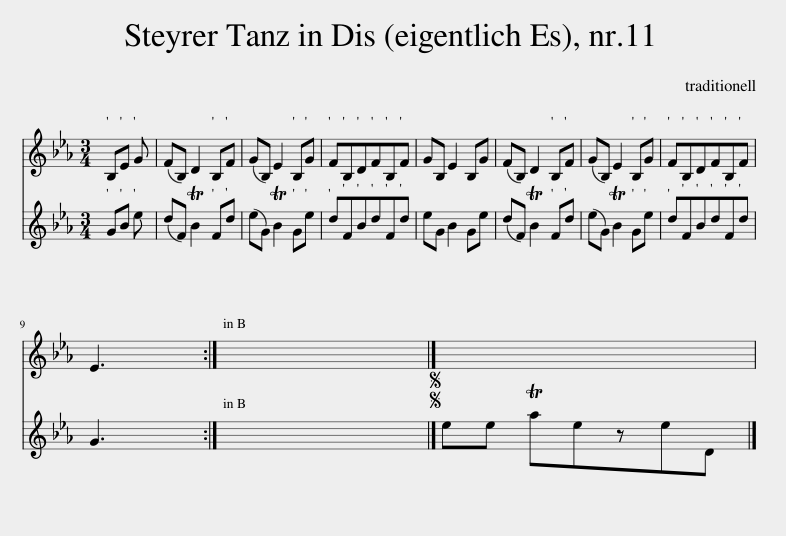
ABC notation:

X:1
%%score 1 2
L:1/8
M:3/4
I:linebreak $
K:Eb
V:1 treble
V:2 treble
V:1
 B,E G | (FB,) D2 B,F | (GB,) E2 B,G | FB,DFB,F | GB, E2 B,G | %5
 (FB,) D2 B,F | (GB,) E2 B,G | FB,DFB,F |$ E3 :| x6 |] %10
 x7 | %11
V:2
 GB e | (dF) TB2 Fd | (eG) TB2 Ge | dFBdFd | eG B2 Ge | %5
 (dF) TB2 Fd | (eG) TB2 Ge | dFBdFd |$ G3 :| x6 |] %10
 ee TaezeD | %11
